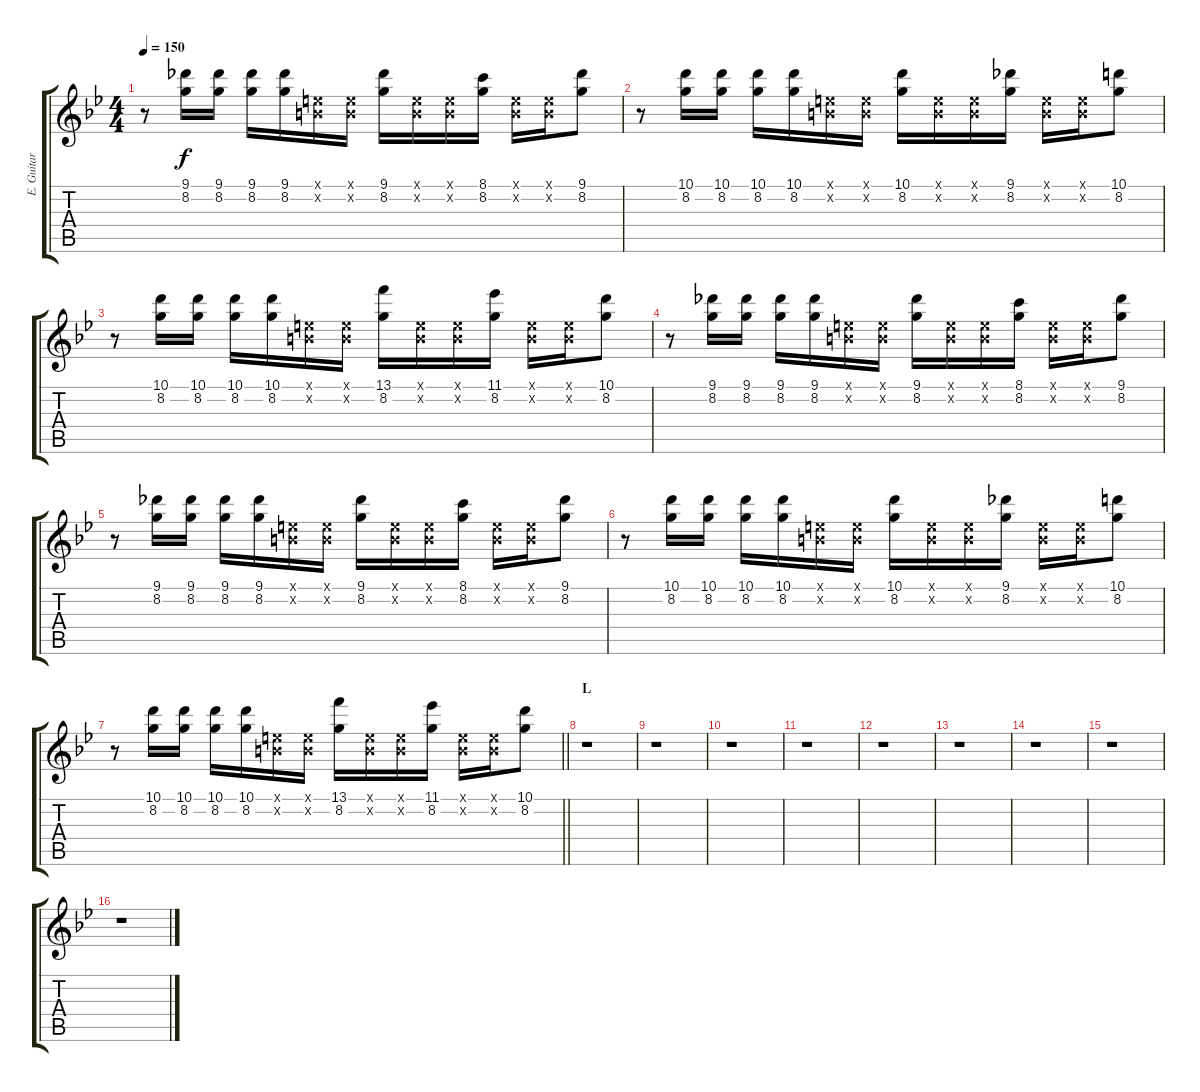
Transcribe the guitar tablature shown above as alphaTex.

\track ("E. Guitar II" "E. Guitar ") {instrument overdrivenguitar}
\staff {score tabs}
\tuning (E4 B3 G3 D3 A2 E2) {hide}
\ts (4 4)
\tempo 150
\clef g2
\ks bb
r.8{dy f} (9.1 8.2).16 (9.1 8.2).16 (9.1 8.2).16 (9.1 8.2).16 (0.1{x} 0.2{x}).16 (0.1{x} 0.2{x}).16 (9.1 8.2).16 (0.1{x} 0.2{x}).16 (0.1{x} 0.2{x}).16 (8.1 8.2).16 (0.1{x} 0.2{x}).16 (0.1{x} 0.2{x}).16 (9.1 8.2).8 |
r.8 (10.1 8.2).16 (10.1 8.2).16 (10.1 8.2).16 (10.1 8.2).16 (0.1{x} 0.2{x}).16 (0.1{x} 0.2{x}).16 (10.1 8.2).16 (0.1{x} 0.2{x}).16 (0.1{x} 0.2{x}).16 (9.1 8.2).16 (0.1{x} 0.2{x}).16 (0.1{x} 0.2{x}).16 (10.1 8.2).8 |
r.8 (10.1 8.2).16 (10.1 8.2).16 (10.1 8.2).16 (10.1 8.2).16 (0.1{x} 0.2{x}).16 (0.1{x} 0.2{x}).16 (13.1 8.2).16 (0.1{x} 0.2{x}).16 (0.1{x} 0.2{x}).16 (11.1 8.2).16 (0.1{x} 0.2{x}).16 (0.1{x} 0.2{x}).16 (10.1 8.2).8 |
r.8 (9.1 8.2).16 (9.1 8.2).16 (9.1 8.2).16 (9.1 8.2).16 (0.1{x} 0.2{x}).16 (0.1{x} 0.2{x}).16 (9.1 8.2).16 (0.1{x} 0.2{x}).16 (0.1{x} 0.2{x}).16 (8.1 8.2).16 (0.1{x} 0.2{x}).16 (0.1{x} 0.2{x}).16 (9.1 8.2).8 |
r.8 (9.1 8.2).16 (9.1 8.2).16 (9.1 8.2).16 (9.1 8.2).16 (0.1{x} 0.2{x}).16 (0.1{x} 0.2{x}).16 (9.1 8.2).16 (0.1{x} 0.2{x}).16 (0.1{x} 0.2{x}).16 (8.1 8.2).16 (0.1{x} 0.2{x}).16 (0.1{x} 0.2{x}).16 (9.1 8.2).8 |
r.8 (10.1 8.2).16 (10.1 8.2).16 (10.1 8.2).16 (10.1 8.2).16 (0.1{x} 0.2{x}).16 (0.1{x} 0.2{x}).16 (10.1 8.2).16 (0.1{x} 0.2{x}).16 (0.1{x} 0.2{x}).16 (9.1 8.2).16 (0.1{x} 0.2{x}).16 (0.1{x} 0.2{x}).16 (10.1 8.2).8 |
\barLineRight lightlight
r.8 (10.1 8.2).16 (10.1 8.2).16 (10.1 8.2).16 (10.1 8.2).16 (0.1{x} 0.2{x}).16 (0.1{x} 0.2{x}).16 (13.1 8.2).16 (0.1{x} 0.2{x}).16 (0.1{x} 0.2{x}).16 (11.1 8.2).16 (0.1{x} 0.2{x}).16 (0.1{x} 0.2{x}).16 (10.1 8.2).8 |
\section ("" "L")
r.1 |
r.1 |
r.1 |
r.1 |
r.1 |
r.1 |
r.1 |
r.1 |
r.1
